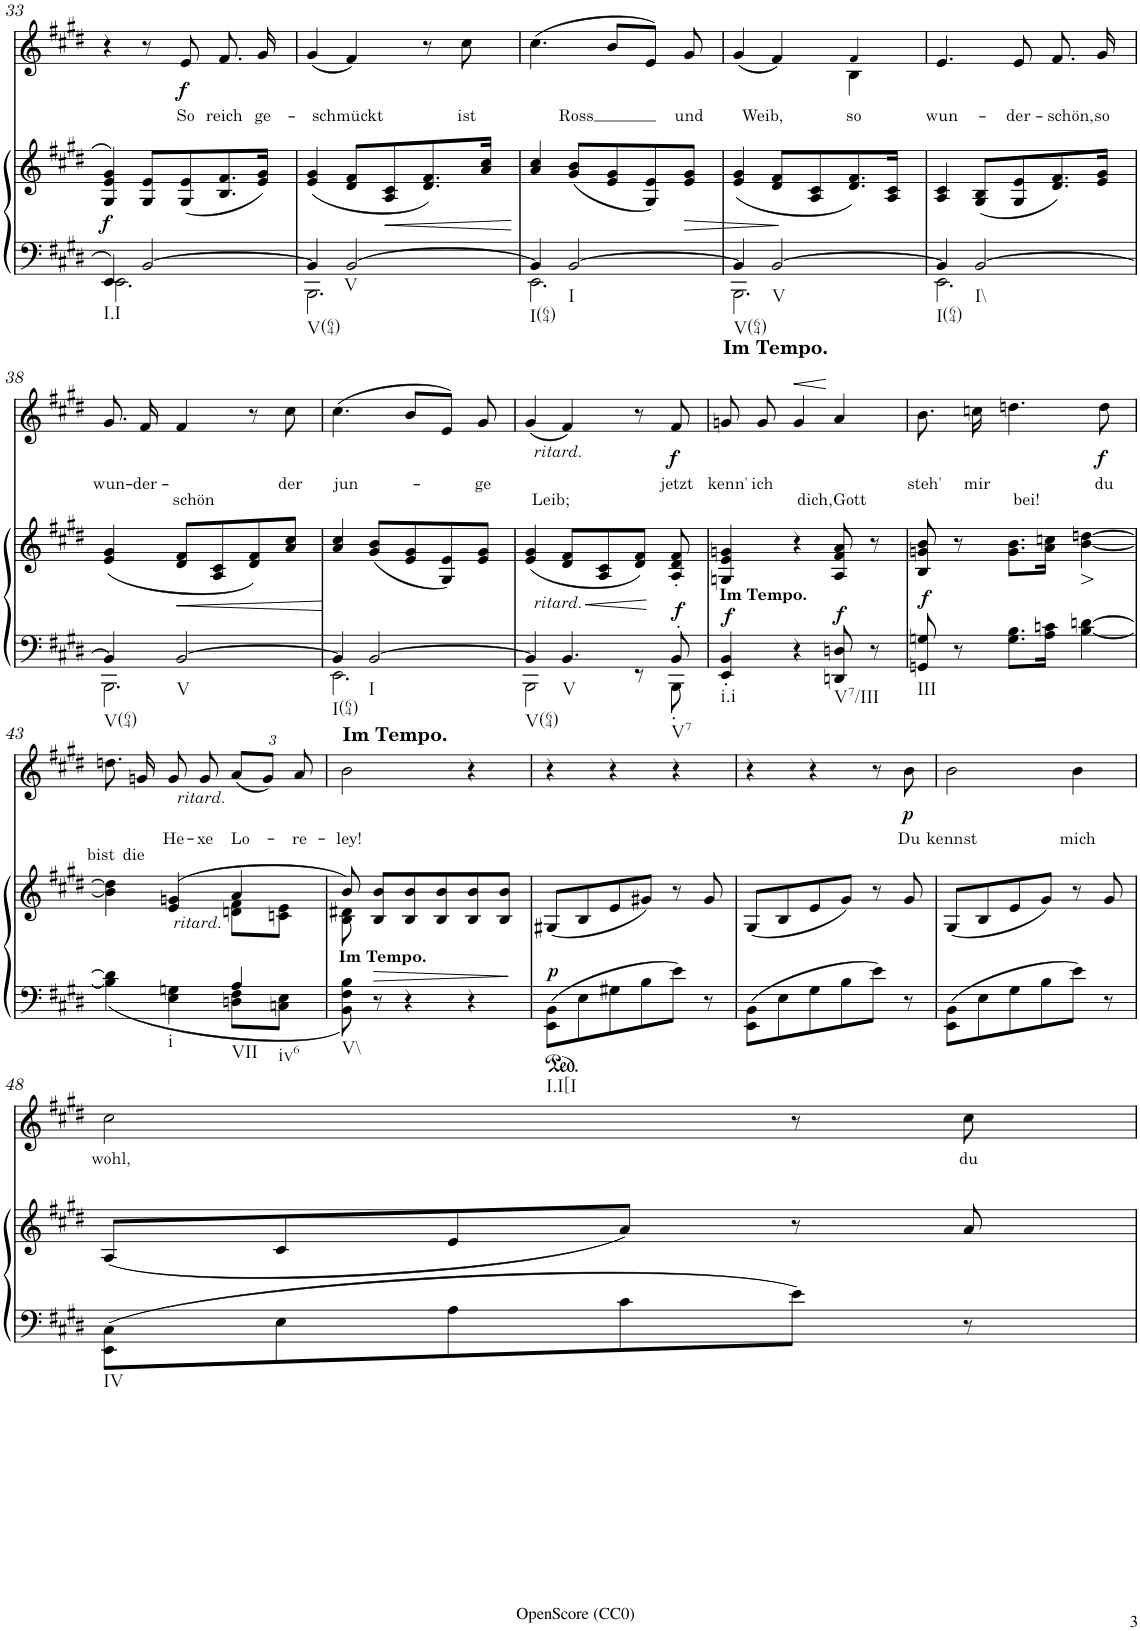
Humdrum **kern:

**kern	**kern	**dynam	**kern	**text	**dynam
*part2	*part2	*part2	*part1	*part1	*part1
*staff3	*staff2	*staff2/3	*staff1	*staff1	*staff1
*I"Piano	*	*	*I"Voice	*	*
*I'Pno	*	*	*	*	*
!!LO:PB:g=z
*clefF4	*clefG2	*	*clefG2	*	*
*k[f#c#g#d#]	*k[f#c#g#d#]	*	*k[f#c#g#d#]	*	*
*M3/4	*M3/4	*	*M3/4	*	*
=33	=33	=33	=33	=33	=33
*^	*	*	*	*	*
!LO:TX:b:t=I.I	!	!	!	!	!	!
!	!	!	!LO:DY:b	!	!	!
4EE/	2.EE\	4G#/ 4e/ 4g#/	f	4r	.	.
[2BB/	.	8G#/ 8e/L	.	8r	.	.
!	!	!	!	!	!LO:LY:b	!LO:DY:b
.	.	(8G#/ 8e/	.	8e/	So	f
!	!	!	!	!	!LO:LY:b	!
.	.	8.B/ 8.f#/	.	8.f#/	reich	.
!	!	!	!	!	!LO:LY:b	!
.	.	16e/ 16g#/Jk)	.	16g#/	ge-	.
=34	=34	=34	=34	=34	=34	=34
!LO:TX:b:t=V(64)	!	!	!	!	!	!
!	!	!	!	!	!LO:LY:b	!
4BB/]	2.BBB\	(4e/ 4g#/	.	(4g#/	-schmückt	.
!LO:TX:b:t=V	!	!	!	!	!	!
[2BB/	.	8d#/ 8f#/L	.	4f#/)	.	.
!	!	!	!LO:HP:b	!	!	!
.	.	8A/ 8c#/	<	.	.	.
.	.	8.d#/ 8.f#/)	.	8r	.	.
!	!	!	!	!	!LO:LY:b	!
.	.	.	.	8cc#\	ist	.
.	.	16a/ 16cc#/Jk	.	.	.	.
*v	*v	*	*	*	*	*
.	.	[	.	.	.
=35	=35	=35	=35	=35	=35
*^	*	*	*	*	*
!LO:TX:b:t=I(64)	!	!	!	!	!	!
!	!	!	!	!	!LO:LY:b	!
4BB/]	2.EE\	4a/ 4cc#/	.	(4.cc#\	Ross	.
!LO:TX:b:t=I	!	!	!	!	!	!
[2BB/	.	(8g#/ 8b/L	.	.	.	.
.	.	8e/ 8g#/	.	8b/L	.	.
.	.	8G#/ 8e/)	.	8e/J)	.	.
!	!	!	!LO:HP:b	!	!LO:LY:b	!
.	.	8e/ 8g#/J	>	8g#/	und	.
=36	=36	=36	=36	=36	=36	=36
!LO:TX:b:t=V(64)	!	!	!	!	!	!
!	!	!	!	!	!LO:LY:b	!
*	*	*	*	*^	*	*
4BB/]	2.BBB\	(4e/ 4g#/	.	(4g#/	2ryy	Weib,	.
!LO:TX:b:t=V	!	!	!	!	!	!	!
[2BB/	.	8d#/ 8f#/L	.	4f#/)	.	.	.
.	.	8A/ 8c#/	]	.	.	.	.
!	!	!	!	!	!	!LO:LY:b	!
.	.	8.d#/ 8.f#/)	.	4B\	4f#/	so	.
.	.	16A/ 16c#/Jk	.	.	.	.	.
*	*	*	*	*v	*v	*	*
=37	=37	=37	=37	=37	=37	=37
!LO:TX:b:t=I(64)	!	!	!	!	!	!
!	!	!	!	!	!LO:LY:b	!
4BB/]	2.EE\	4A/ 4c#/	.	4.e/	wun-	.
!LO:TX:b:t=I\\	!	!	!	!	!	!
[2BB/	.	(8G#/ 8B/L	.	.	.	.
!	!	!	!	!	!LO:LY:b	!
.	.	8G#/ 8e/	.	8e/	-der-	.
!	!	!	!	!	!LO:LY:b	!
.	.	8.d#/ 8.f#/)	.	8.f#/	-schön,	.
!	!	!	!	!	!LO:LY:b	!
.	.	16e/ 16g#/Jk	.	16g#/	so	.
!!LO:LB:g=z
=38	=38	=38	=38	=38	=38	=38
!LO:TX:b:t=V(64)	!	!	!	!	!	!
!	!	!	!	!	!LO:LY:b	!
4BB/]	2.BBB\	(4e/ 4g#/	.	8.g#/	wun-	.
!	!	!	!	!	!LO:LY:b	!
.	.	.	.	16f#/	-der-	.
!LO:TX:b:t=V	!	!	!	!	!	!
!	!	!	!LO:HP:b	!	!LO:LY:b	!
[2BB/	.	8d#/ 8f#/L	<	4f#/	-schön	.
.	.	8A/ 8c#/	.	.	.	.
.	.	8d#/ 8f#/)	.	8r	.	.
!	!	!	!	!	!LO:LY:b	!
.	.	8a/ 8cc#/J	.	8cc#\	der	.
=39	=39	=39	=39	=39	=39	=39
!LO:TX:b:t=I(64)	!	!	!	!	!	!
!	!	!	!	!	!LO:LY:b	!
4BB/]	2.EE\	4a/ 4cc#/	.	(4.cc#\	jun-	.
!LO:TX:b:t=I	!	!	!	!	!	!
[2BB/	.	(8g#/ 8b/L	[	.	.	.
.	.	8e/ 8g#/	.	8b/L	.	.
.	.	8G#/ 8e/)	.	8e/J)	.	.
!	!	!	!	!	!LO:LY:b	!
.	.	8e/ 8g#/J	.	8g#/	-ge	.
=40	=40	=40	=40	=40	=40	=40
!	!	!	!	!LO:TX:b:i:t=ritard.	!	!
!	!	!LO:TX:b:i:t=ritard.	!	!	!	!
!LO:TX:b:t=V(64)	!	!	!	!	!	!
!	!	!	!LO:HP:b	!	!LO:LY:b	!
4BB/]	2BBB\	(4e/ 4g#/	<	(4g#;</	Leib;	.
!LO:TX:b:t=V	!	!	!	!	!	!
4.BB/	.	8d#/ 8f#/L	.	4f#;</)	.	.
.	.	8A/ 8c#/	.	.	.	.
.	8r	8d#/ 8f#/J)	.	8r	.	.
!LO:TX:b:t=V7	!	!	!	!	!	!
!	!	!	!LO:DY:n=1:a=2	!	!LO:LY:b	!LO:DY:b
8BB'/	8BBB'\	8A/' 8d#/' 8f#/'	[ f	8f#/	jetzt	f
=41	=41	=41	=41	=41	=41	=41
!	!	!	!	!LO:TX:a:B:t=Im Tempo.	!	!
!	!	!LO:TX:b:B:t=Im Tempo.	!	!	!	!
!LO:TX:b:t=i.i	!	!	!	!	!	!
!	!	!	!LO:DY:a=2	!	!LO:LY:b	!
*v	*v	*	*	*	*	*
4EE/' 4BB/'	4Gn/ 4e/ 4gn/	f	8gn/	kenn'	.
!	!	!	!	!LO:LY:b	!
.	.	.	8g/	ich	.
!	!	!	!	!LO:LY:b	!LO:HP:b
4r	4r	.	4g/	dich,	<
!LO:TX:b:t=V7/III	!	!	!	!	!
!	!	!LO:DY:a=2	!	!LO:LY:b	!
8DDn/ 8Dn/	8A/ 8f#/ 8a/	f	4a/	Gott	[
8r	8r	.	.	.	.
=42	=42	=42	=42	=42	=42
!LO:TX:b:t=III	!	!	!	!	!
!	!	!LO:DY:a=2	!	!LO:LY:b	!
8GGn/ 8Gn/	8B/ 8gn/ 8b/	f	8.b\	steh'	.
8r	8r	.	.	.	.
!	!	!	!	!LO:LY:b	!
.	.	.	16ccn\	mir	.
!	!	!	!	!LO:LY:b	!
8.G\ 8.B\L	8.g\ 8.b\L	.	4.ddn\	bei!	.
16A\ 16cn\Jk	16a\ 16ccn\Jk	.	.	.	.
!	!	!LO:HP:b	!	!	!
[4B\ [>4dn\	[4b\ [>4ddn\	>	.	.	.
!	!	!	!	!LO:LY:b	!LO:DY:b
.	.	.	8dd\	du	f
.	.	]	.	.	.
!!LO:LB:g=z
=43	=43	=43	=43	=43	=43
*^	*^	*	*	*	*
!	!	!	!	!	!	!LO:LY:b	!
4B\] 4d\]	2ryy	4b\] 4dd\]	2ryy	.	8.ddn\	bist	.
!	!	!	!	!	!	!LO:LY:b	!
.	.	.	.	.	16gn/	die	.
!	!	!	!	!	!LO:TX:b:i:t=ritard.	!	!
!	!	!LO:TX:b:i:t=ritard.	!	!	!	!	!
!LO:TX:b:t=i	!	!	!	!	!	!	!
!	!	!	!	!	!	!LO:LY:b	!
4E\ 4Gn\	.	(4e/ 4gn/	.	.	8g/	He-	.
!	!	!	!	!	!	!LO:LY:b	!
.	.	.	.	.	8g/	-xe	.
*	*	*	*	*	*Xbrackettup	*	*
!LO:TX:b:t=VII	!	!	!	!	!	!	!
!LO:TX:b:t=iv6	!	!	!	!	!	!	!
!	!	!	!	!	!	!LO:LY:b	!
4A/	8Dn\ 8F#\L	4a/	8dn\ 8f#\L	.	(12a/L	Lo-	.
.	.	.	.	.	12g/J)	.	.
.	8Cn\ 8E\J	.	8cn\ 8e\J	.	.	.	.
!	!	!	!	!	!	!LO:LY:b	!
.	.	.	.	.	12a/	-re-	.
*v	*v	*	*	*	*	*	*
=44	=44	=44	=44	=44	=44	=44
!	!	!	!	!LO:TX:a:B:t=Im Tempo.	!	!
!	!LO:TX:b:B:t=Im Tempo.	!	!	!	!	!
!LO:TX:b:t=V\\	!	!	!	!	!	!
!	!	!	!	!	!LO:LY:b	!
8BB\ 8F#\ 8B\	8b/)	8B\ 8d#X\	.	2b;<\	-ley!	.
!	!	!	!LO:HP:b	!	!	!
8r	8B/ 8b/L	2ryy	>	.	.	.
4r	8B/ 8b/	.	.	.	.	.
.	8B/ 8b/	.	.	.	.	.
4r	8B/ 8b/	.	.	4r	.	.
.	8B/ 8b/J	8ryy	.	.	.	.
*	*v	*v	*	*	*	*
.	.	]	.	.	.
=45	=45	=45	=45	=45	=45
!LO:TX:b:t=I.I[I	!	!	!	!	!
!	!	!LO:DY:a=2	!	!	!
8EE\ 8BB\L	(<8G#X/L	p	4r	.	.
8E\	8B/	.	.	.	.
8G#X\	8e/	.	4r	.	.
8B\	8g#X/J)	.	.	.	.
8e\J	8r	.	4r	.	.
8r	8g#/	.	.	.	.
=46	=46	=46	=46	=46	=46
8EE\ 8BB\L	(<8G#/L	.	4r	.	.
8E\	8B/	.	.	.	.
8G#\	8e/	.	4r	.	.
8B\	8g#/J)	.	.	.	.
8e\J	8r	.	8r	.	.
!	!	!	!	!LO:LY:b	!LO:DY:b
8r	8g#/	.	8b\	Du	p
=47	=47	=47	=47	=47	=47
!	!	!	!	!LO:LY:b	!
8EE\ 8BB\L	(<8G#/L	.	2b\	kennst	.
8E\	8B/	.	.	.	.
8G#\	8e/	.	.	.	.
8B\	8g#/J)	.	.	.	.
!	!	!	!	!LO:LY:b	!
8e\J	8r	.	4b\	mich	.
8r	8g#/	.	.	.	.
!!LO:LB:g=z
=48	=48	=48	=48	=48	=48
!LO:TX:b:t=IV	!	!	!	!	!
!	!	!	!	!LO:LY:b	!
8EE\ 8C#\L	(<8A/L	.	2cc#\	wohl,	.
8E\	8c#/	.	.	.	.
8A\	8e/	.	.	.	.
8c#\	8a/J)	.	.	.	.
8e\J	8r	.	8r	.	.
!	!	!	!	!LO:LY:b	!
8r	8a/	.	8cc#\	du	.
=	=	=	=	=	=
*-	*-	*-	*-	*-	*-
